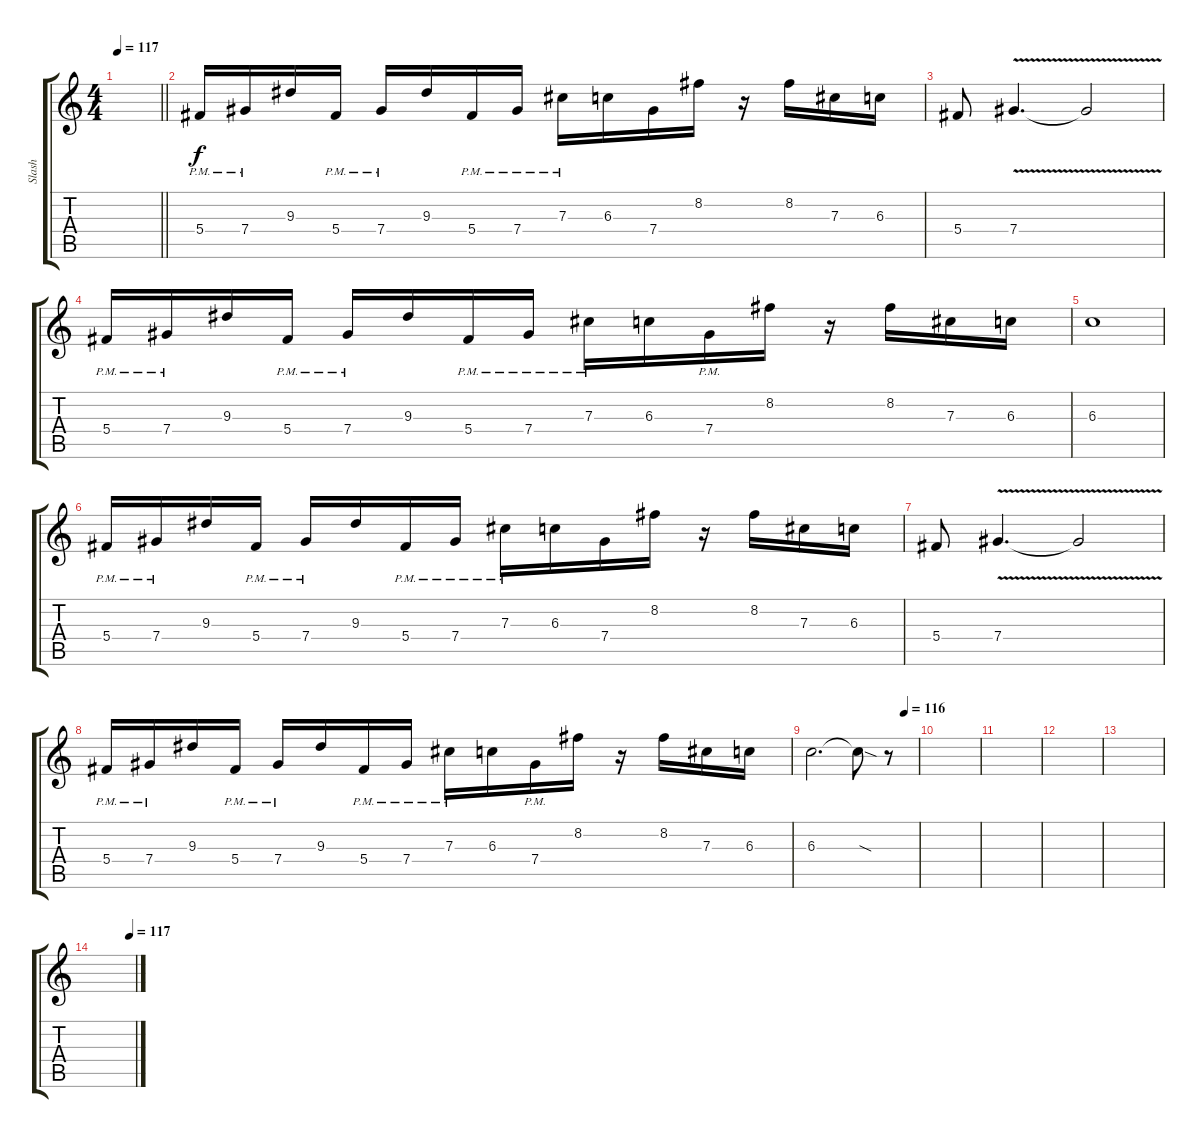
\track ("Slash" "Slash") {instrument overdrivenguitar}
\staff {score tabs}
\tuning (Eb4 Bb3 Gb3 Db3 Ab2 Eb2) {hide}
\ts (4 4)
\tempo 117
\clef g2
\barLineRight lightlight
\ks c
|
5.4{pm}.16 7.4{pm}.16 9.3.16 5.4{pm}.16 7.4{pm}.16 9.3.16 5.4{pm}.16 7.4{pm}.16 7.3{pm}.16 6.3.16 7.4.16 8.2.16 r.16 8.2.16 7.3.16 6.3.16 |
5.4.8 7.4{v}.4{d} 7.4{v t}.2 |
5.4{pm}.16 7.4{pm}.16 9.3.16 5.4{pm}.16 7.4{pm}.16 9.3.16 5.4{pm}.16 7.4{pm}.16 7.3{pm}.16 6.3.16 7.4{pm}.16 8.2.16 r.16 8.2.16 7.3.16 6.3.16 |
6.3.1 |
5.4{pm}.16 7.4{pm}.16 9.3.16 5.4{pm}.16 7.4{pm}.16 9.3.16 5.4{pm}.16 7.4{pm}.16 7.3{pm}.16 6.3.16 7.4.16 8.2.16 r.16 8.2.16 7.3.16 6.3.16 |
5.4.8 7.4{v}.4{d} 7.4{v t}.2 |
5.4{pm}.16 7.4{pm}.16 9.3.16 5.4{pm}.16 7.4{pm}.16 9.3.16 5.4{pm}.16 7.4{pm}.16 7.3{pm}.16 6.3.16 7.4{pm}.16 8.2.16 r.16 8.2.16 7.3.16 6.3.16 |
\tempo (116 0.875)
6.3.2{d} 6.3{sod t}.8 r.8 |
|
|
|
|
\tempo (117 0.875)
